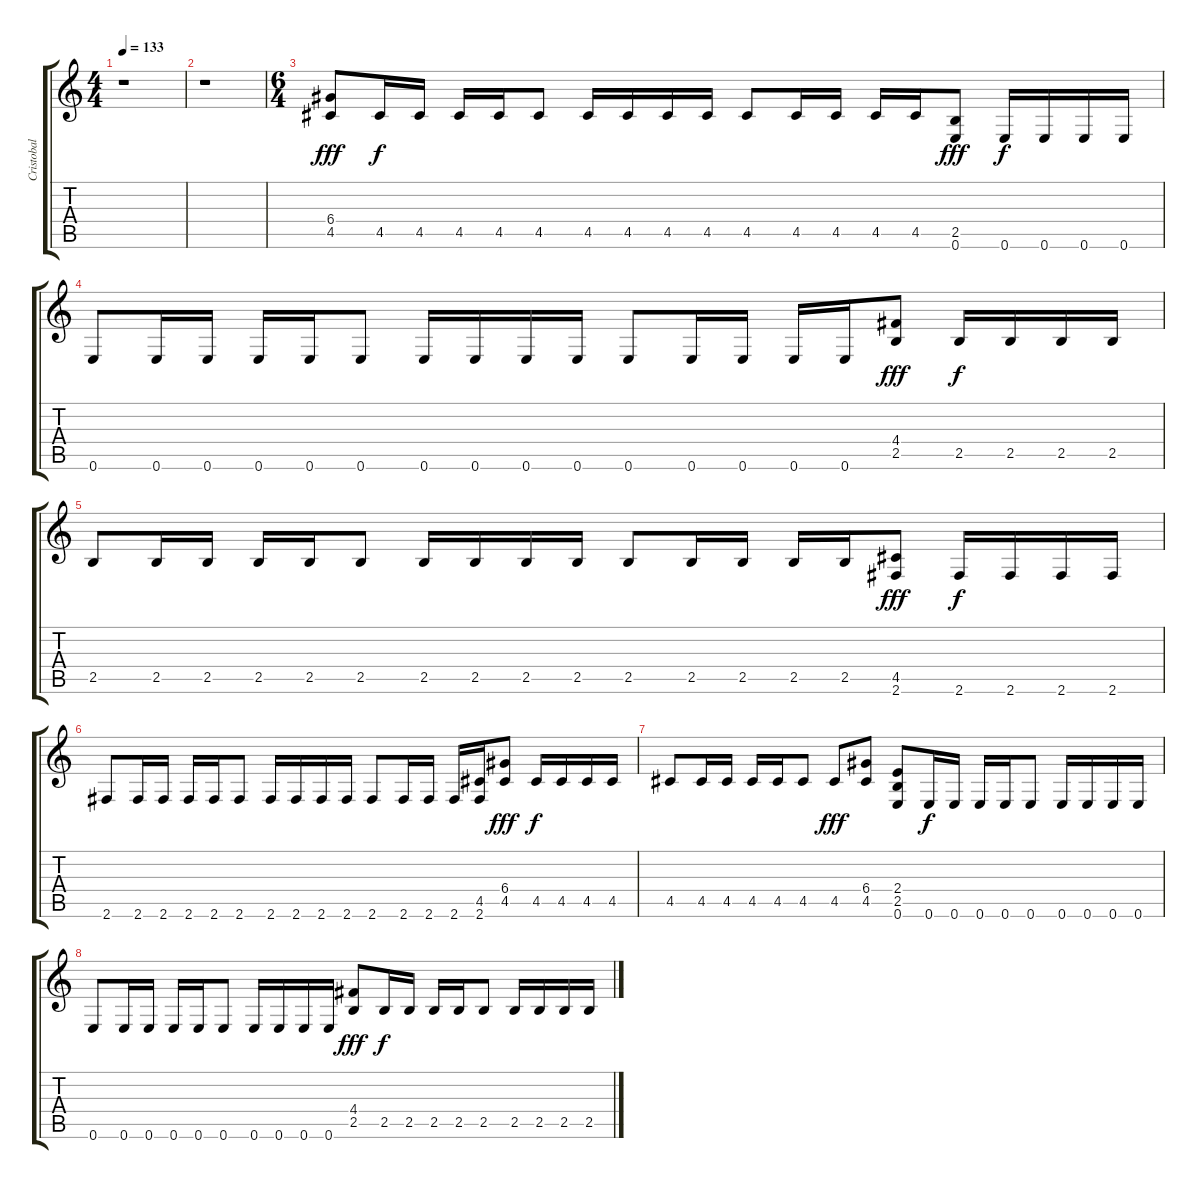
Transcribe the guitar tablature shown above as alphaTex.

\track ("Cristobal" "Cristobal") {instrument distortionguitar}
\staff {score tabs}
\tuning (E4 B3 G3 D3 A2 E2) {hide}
\ts (4 4)
\tempo 133
\clef g2
\ks c
r.1{dy fff instrument distortionguitar} |
r.1 |
\ts (6 4)
(6.4 4.5).8 4.5.16{dy f} 4.5.16 4.5.16 4.5.16 4.5.8 4.5.16 4.5.16 4.5.16 4.5.16 4.5.8 4.5.16 4.5.16 4.5.16 4.5.16 (2.5 0.6).8{dy fff} 0.6.16{dy f} 0.6.16 0.6.16 0.6.16 |
0.6.8 0.6.16 0.6.16 0.6.16 0.6.16 0.6.8 0.6.16 0.6.16 0.6.16 0.6.16 0.6.8 0.6.16 0.6.16 0.6.16 0.6.16 (4.4 2.5).8{dy fff} 2.5.16{dy f} 2.5.16 2.5.16 2.5.16 |
2.5.8 2.5.16 2.5.16 2.5.16 2.5.16 2.5.8 2.5.16 2.5.16 2.5.16 2.5.16 2.5.8 2.5.16 2.5.16 2.5.16 2.5.16 (4.5 2.6).8{dy fff} 2.6.16{dy f} 2.6.16 2.6.16 2.6.16 |
2.6.8 2.6.16 2.6.16 2.6.16 2.6.16 2.6.8 2.6.16 2.6.16 2.6.16 2.6.16 2.6.8 2.6.16 2.6.16 2.6.16 (4.5 2.6).16 (6.4 4.5).8{dy fff} 4.5.16{dy f} 4.5.16 4.5.16 4.5.16 |
4.5.8 4.5.16 4.5.16 4.5.16 4.5.16 4.5.8 4.5.8{dy fff} (6.4 4.5).8 (2.4 2.5 0.6).8 0.6.16{dy f} 0.6.16 0.6.16 0.6.16 0.6.8 0.6.16 0.6.16 0.6.16 0.6.16 |
0.6.8 0.6.16 0.6.16 0.6.16 0.6.16 0.6.8 0.6.16 0.6.16 0.6.16 0.6.16 (4.4 2.5).8{dy fff} 2.5.16{dy f} 2.5.16 2.5.16 2.5.16 2.5.8 2.5.16 2.5.16 2.5.16 2.5.16
